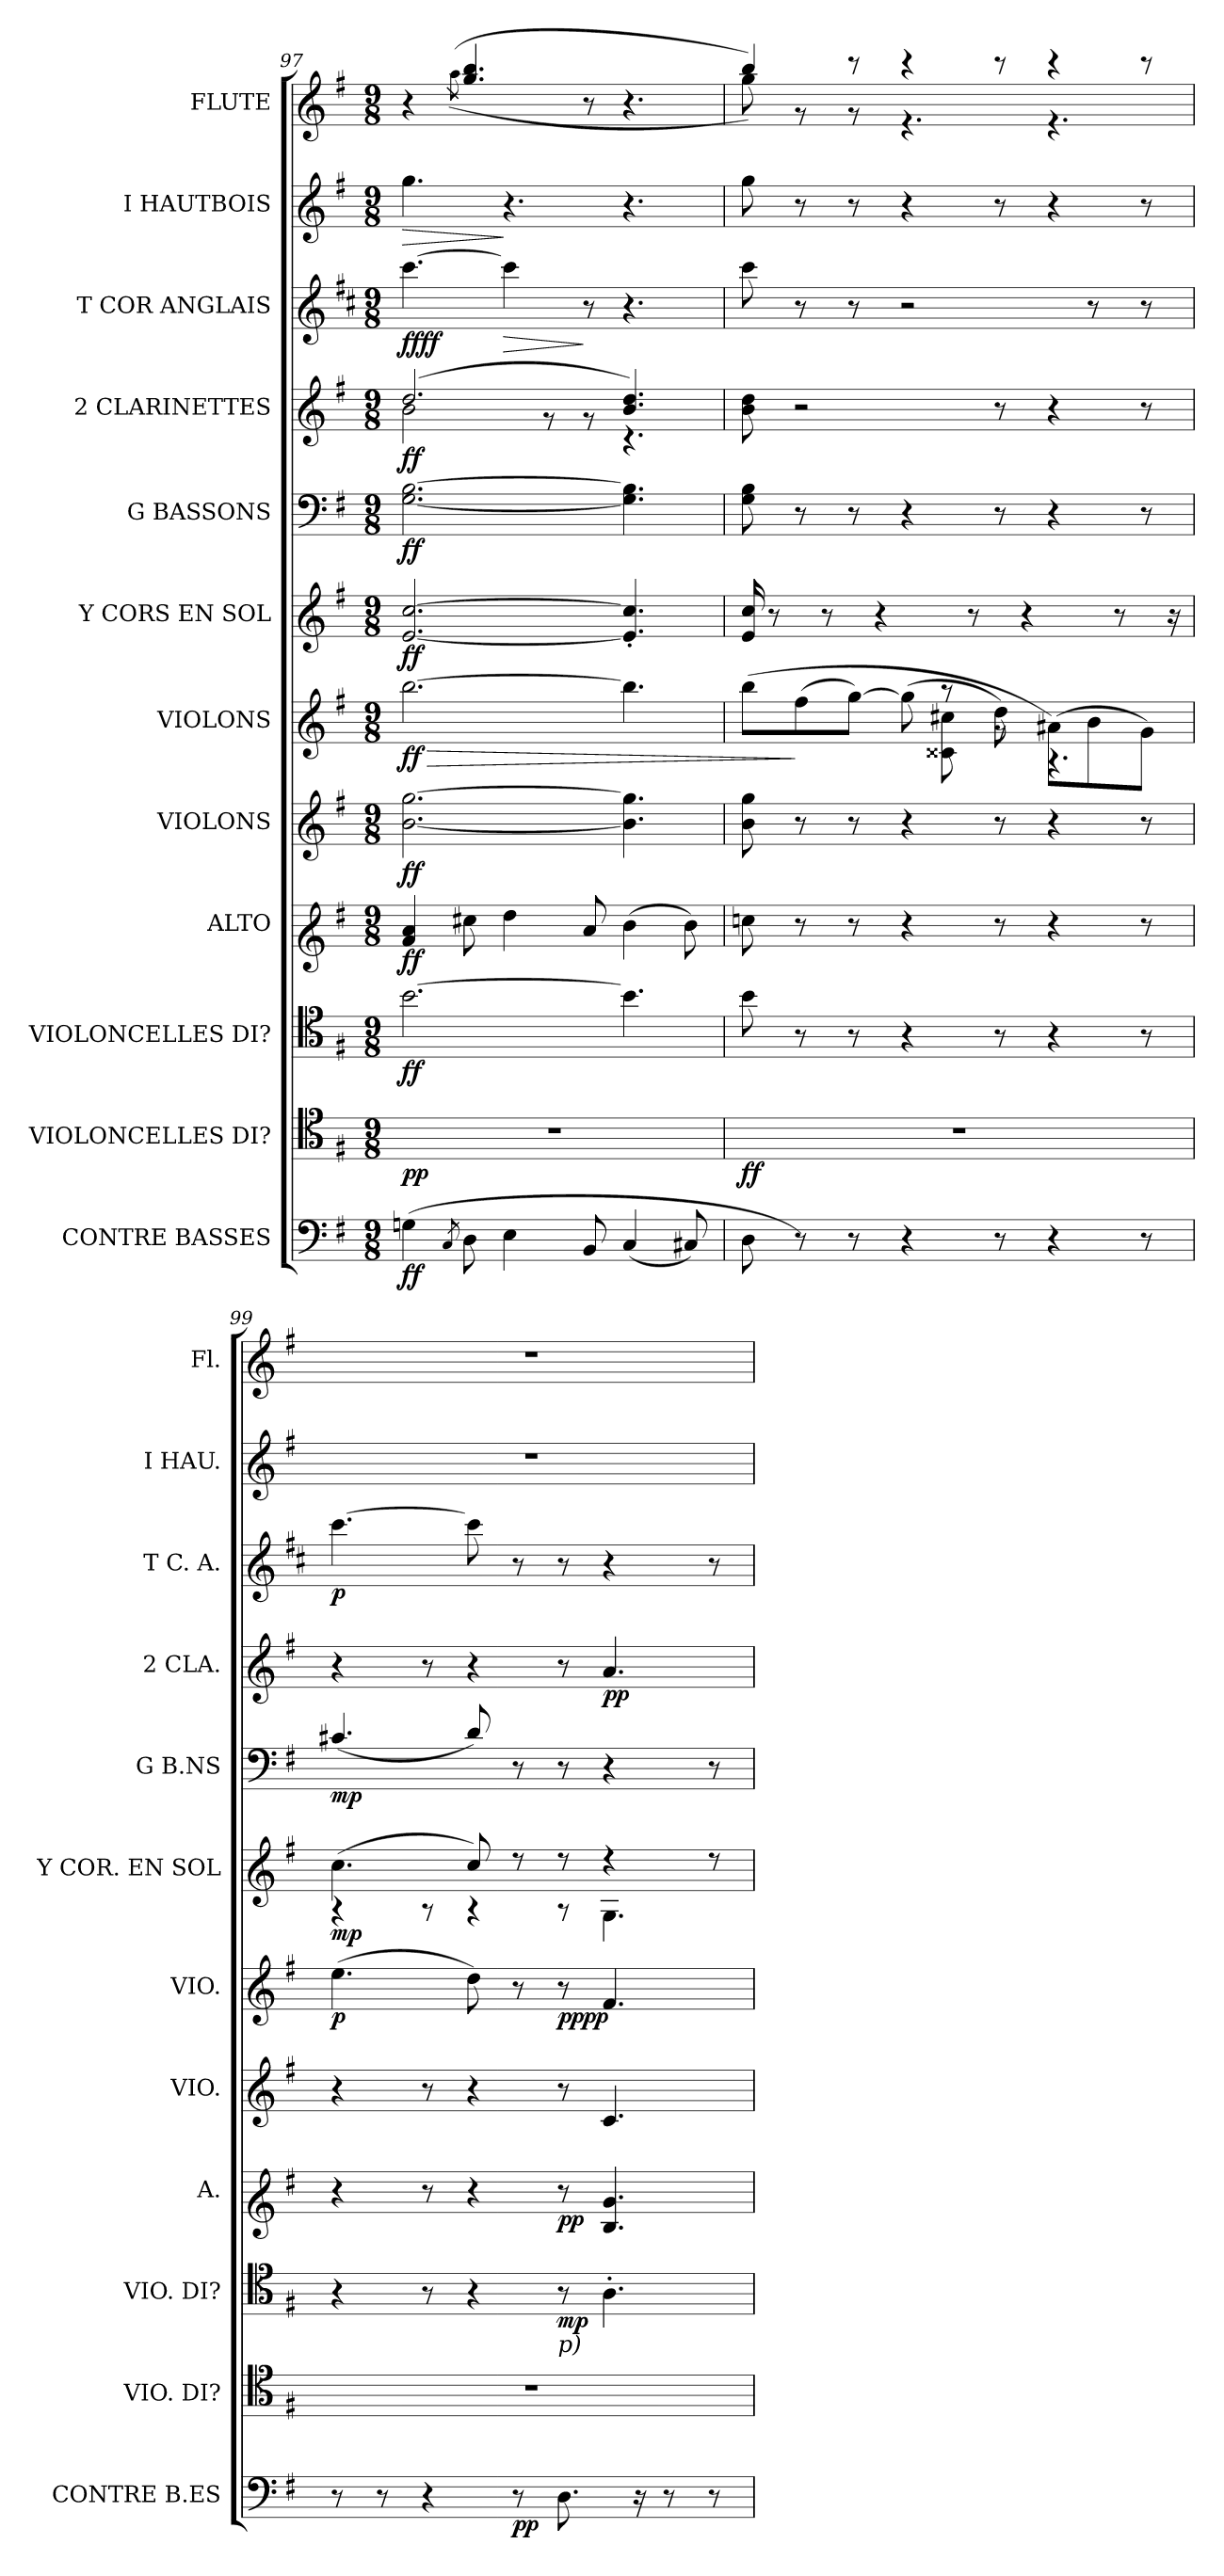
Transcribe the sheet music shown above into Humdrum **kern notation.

**kern	**dynam	**kern	**dynam	**kern	**dynam	**kern	**dynam	**kern	**dynam	**kern	**dynam	**kern	**dynam	**kern	**dynam	**kern	**dynam	**kern	**dynam	**kern	**dynam	**kern	**text
*part12	*part12	*part11	*part11	*part10	*part10	*part9	*part9	*part8	*part8	*part7	*part7	*part6	*part6	*part5	*part5	*part4	*part4	*part3	*part3	*part2	*part2	*part1	*part1
*staff12	*staff12	*staff11	*staff11	*staff10	*staff10	*staff9	*staff9	*staff8	*staff8	*staff7	*staff7	*staff6	*staff6	*staff5	*staff5	*staff4	*staff4	*staff3	*staff3	*staff2	*staff2	*staff1	*staff1
*I"CONTRE BASSES	*	*I"VIOLONCELLES DI?	*	*I"VIOLONCELLES DI?	*	*I"ALTO	*	*I"VIOLONS	*	*I"VIOLONS	*	*I"Y CORS EN SOL	*	*I"G BASSONS	*	*I"2 CLARINETTES	*	*I"T COR ANGLAIS	*	*I"I HAUTBOIS	*	*I"FLUTE	*
*I'CONTRE B.ES	*	*I'VIO. DI?	*	*I'VIO. DI?	*	*I'A.	*	*I'VIO.	*	*I'VIO.	*	*I'Y COR. EN SOL	*	*I'G B.NS	*	*I'2 CLA.	*	*I'T C. A.	*	*I'I HAU.	*	*I'Fl.	*
*clefF4	*	*clefC4	*	*clefC4	*	*clefG1	*	*clefG2	*	*clefG2	*	*clefG2	*	*clefF4	*	*clefG2	*	*clefG2	*	*clefG2	*	*clefG2	*
*	*	*	*	*	*	*	*	*	*	*	*	*	*	*	*	*	*	*ITrd4c7	*	*	*	*	*
*k[f#]	*	*k[f#]	*	*k[f#]	*	*k[f#]	*	*k[f#]	*	*k[f#]	*	*k[f#]	*	*k[f#]	*	*k[f#]	*	*k[f#]	*	*k[f#]	*	*k[f#]	*
*G:	*	*G:	*	*G:	*	*G:	*	*G:	*	*G:	*	*G:	*	*G:	*	*G:	*	*G:	*	*G:	*	*G:	*
*M9/8	*	*M9/8	*	*M9/8	*	*M9/8	*	*M9/8	*	*M9/8	*	*M9/8	*	*M9/8	*	*M9/8	*	*M9/8	*	*M9/8	*	*M9/8	*
=97	=97	=97	=97	=97	=97	=97	=97	=97	=97	=97	=97	=97	=97	=97	=97	=97	=97	=97	=97	=97	=97	=97	=97
!	!	!LO:N:vis=1	!	!	!	!	!	!	!	!	!LO:HP:b	!	!	!	!	!	!	!	!	!	!LO:HP:b	!	!
*	*	*	*	*	*	*	*	*	*	*	*	*	*	*	*	*^	*	*	*	*	*	*	*
!	!	!	!	!	!	!	!	!	!	!	!	!	!	!	!	!	!	!	!	!	!	!	!	!LO:LY:b:color=#000000
(4Gni\	ff	8%9r	pp	[>2.bi\	ff	4ai/ 4cci	ff	[<2.bi\ [>2.ggi	ff	[>2.bbi\	> ff	[<2.ei/ [>2.cci	ff	[<2.Gi\ [>2.Bi	ff	(2.ddi/	2bi\	ff	[>4.ff#i\	ff ff	4.ggi\	>	4r	.Ir
8qCi/	.	.	.	.	.	.	.	.	.	.	.	.	.	.	.	.	.	.	.	.	.	.	((8qaai\	.
8Di\	.	.	.	.	.	8ee#Xi\	.	.	.	.	.	.	.	.	.	.	.	.	.	.	.	.	4.ggi/ 4.bbi	.
!	!	!	!	!	!	!	!	!	!	!	!	!	!	!	!	!	!	!	!	!LO:HP:b	!	!	!	!
4Ei\	.	.	.	.	.	4ff#i\	.	.	.	.	.	.	.	.	.	.	.	.	4ff#i\]	>	4.r	]	.	.
.	.	.	.	.	.	.	.	.	.	.	.	.	.	.	.	.	8r	.	.	.	.	.	.	.
8BBi/	.	.	.	.	.	8cci/	.	.	.	.	.	.	.	.	.	.	8r	.	8r	]	.	.	8r	.
(4Ci/	.	.	.	4.bi\]	.	(4ddi\	.	4.bi\] 4.ggi]	.	4.bbi\]	.	4.ei/]' 4.cci]'	.	4.Gi\] 4.Bi]	.	4.bi/ 4.ddi)	4.r	.	4.r	.	4.r	.	4.r	.
8C#Xi/)	.	.	.	.	.	8ddi\)	.	.	.	.	.	.	.	.	.	.	.	.	.	.	.	.	.	.
*	*	*	*	*	*	*	*	*	*	*	*	*	*	*	*	*v	*v	*	*	*	*	*	*	*
=98	=98	=98	=98	=98	=98	=98	=98	=98	=98	=98	=98	=98	=98	=98	=98	=98	=98	=98	=98	=98	=98	=98	=98
!	!	!	!	!	!	!	!	!	!	!LO:TX:b:i:t=dim	!	!	!	!	!	!	!	!	!	!	!	!	!
!	!	!LO:N:vis=1	!	!	!	!	!	!	!	!	!	!	!	!	!	!	!	!	!	!	!	!	!
*	*	*	*	*	*	*	*	*	*	*^	*	*	*	*	*	*	*	*	*	*	*	*^	*
8Di\	.	8%9r	ff	8bi\	.	8eeni\	.	8bi\ 8ggi	.	(8bbi\L	4.ryy	.	16ei/ 16cci	.	8Gi\ 8Bi	.	8bi\ 8ddi	.	8ff#i\	.	8ggi\	.	4bbi/))	8ggi\	.
.	.	.	.	.	.	.	.	.	.	.	.	.	8r	.	.	.	.	.	.	.	.	.	.	.	.
8r)	.	.	.	8r	.	8r	.	8r	.	(8ff#i\	.	]	.	.	8r	.	2r	.	8r	.	8r	.	.	8r	.
.	.	.	.	.	.	.	.	.	.	.	.	.	8r	.	.	.	.	.	.	.	.	.	.	.	.
8r	.	.	.	8r	.	8r	.	8r	.	[>8ggi\J)	.	.	.	.	8r	.	.	.	8r	.	8r	.	8r	8r	.
.	.	.	.	.	.	.	.	.	.	.	.	.	4r	.	.	.	.	.	.	.	.	.	.	.	.
4r	.	.	.	4r	.	4r	.	4r	.	(8ggi\]	8ryy	.	.	.	4r	.	.	.	2r	.	4r	.	4r	4.r	.
.	.	.	.	.	.	.	.	.	.	8r	8c##Xi\ 8cc#Xi	.	.	.	.	.	.	.	.	.	.	.	.	.	.
.	.	.	.	.	.	.	.	.	.	.	.	.	8r	.	.	.	.	.	.	.	.	.	.	.	.
8r	.	.	.	8r	.	8r	.	8r	.	8ddi\)	8r	.	.	.	8r	.	8r	.	.	.	8r	.	8r	.	.
.	.	.	.	.	.	.	.	.	.	.	.	.	4r	.	.	.	.	.	.	.	.	.	.	.	.
4r	.	.	.	4r	.	4r	.	4r	.	(8a#Xi\L)	4.r	.	.	.	4r	.	4r	.	.	.	4r	.	4r	4.r	.
.	.	.	.	.	.	.	.	.	.	8bi\	.	.	.	.	.	.	.	.	8r	.	.	.	.	.	.
.	.	.	.	.	.	.	.	.	.	.	.	.	8r	.	.	.	.	.	.	.	.	.	.	.	.
8r	.	.	.	8r	.	8r	.	8r	.	8gi\J)	.	.	.	.	8r	.	8r	.	8r	.	8r	.	8r	.	.
.	.	.	.	.	.	.	.	.	.	.	.	.	16r	.	.	.	.	.	.	.	.	.	.	.	.
*	*	*	*	*	*	*	*	*	*	*v	*v	*	*	*	*	*	*	*	*	*	*	*	*v	*v	*
=99	=99	=99	=99	=99	=99	=99	=99	=99	=99	=99	=99	=99	=99	=99	=99	=99	=99	=99	=99	=99	=99	=99	=99
!	!	!LO:N:vis=1	!	!	!	!	!	!	!	!	!	!	!	!	!	!	!	!	!	!LO:N:vis=1	!	!LO:N:vis=1	!
*	*	*	*	*	*	*	*	*	*	*	*	*^	*	*	*	*	*	*	*	*	*	*	*
8r	.	8%9r	.	4r	.	4r	.	4r	.	(4.eei\	p	(4.cci\	4r	mp	(4.c#Xi/	mp	4r	.	[>4.ff#i\	p	8%9r	.	8%9r	.
8r	.	.	.	.	.	.	.	.	.	.	.	.	.	.	.	.	.	.	.	.	.	.	.	.
4r	.	.	.	8r	.	8r	.	8r	.	.	.	.	8r	.	.	.	8r	.	.	.	.	.	.	.
.	.	.	.	4r	.	4r	.	4r	.	8ddi\)	.	8cci/)	4r	.	8di/)	.	4r	.	8ff#i\]	.	.	.	.	.
8r	pp	.	.	.	.	.	.	.	.	8r	.	8r	.	.	8r	.	.	.	8r	.	.	.	.	.
!	!	!	!	!LO:TX:b:i:t=p)	!	!	!	!	!	!	!	!	!	!	!	!	!	!	!	!	!	!	!	!
8.Di\	.	.	.	8r	mp	8r	pp	8r	.	8r	pp pp	8r	8r	.	8r	.	8r	.	8r	.	.	.	.	.
.	.	.	.	4.A'i\	.	4.di/ 4.bi	.	4.ci/	.	4.f#i/	.	4r	4.Gi\	.	4r	.	4.ai/	pp	4r	.	.	.	.	.
16r	.	.	.	.	.	.	.	.	.	.	.	.	.	.	.	.	.	.	.	.	.	.	.	.
8r	.	.	.	.	.	.	.	.	.	.	.	.	.	.	.	.	.	.	.	.	.	.	.	.
8r	.	.	.	.	.	.	.	.	.	.	.	8r	.	.	8r	.	.	.	8r	.	.	.	.	.
*	*	*	*	*	*	*	*	*	*	*	*	*v	*v	*	*	*	*	*	*	*	*	*	*	*
=	=	=	=	=	=	=	=	=	=	=	=	=	=	=	=	=	=	=	=	=	=	=	=
*-	*-	*-	*-	*-	*-	*-	*-	*-	*-	*-	*-	*-	*-	*-	*-	*-	*-	*-	*-	*-	*-	*-	*-
